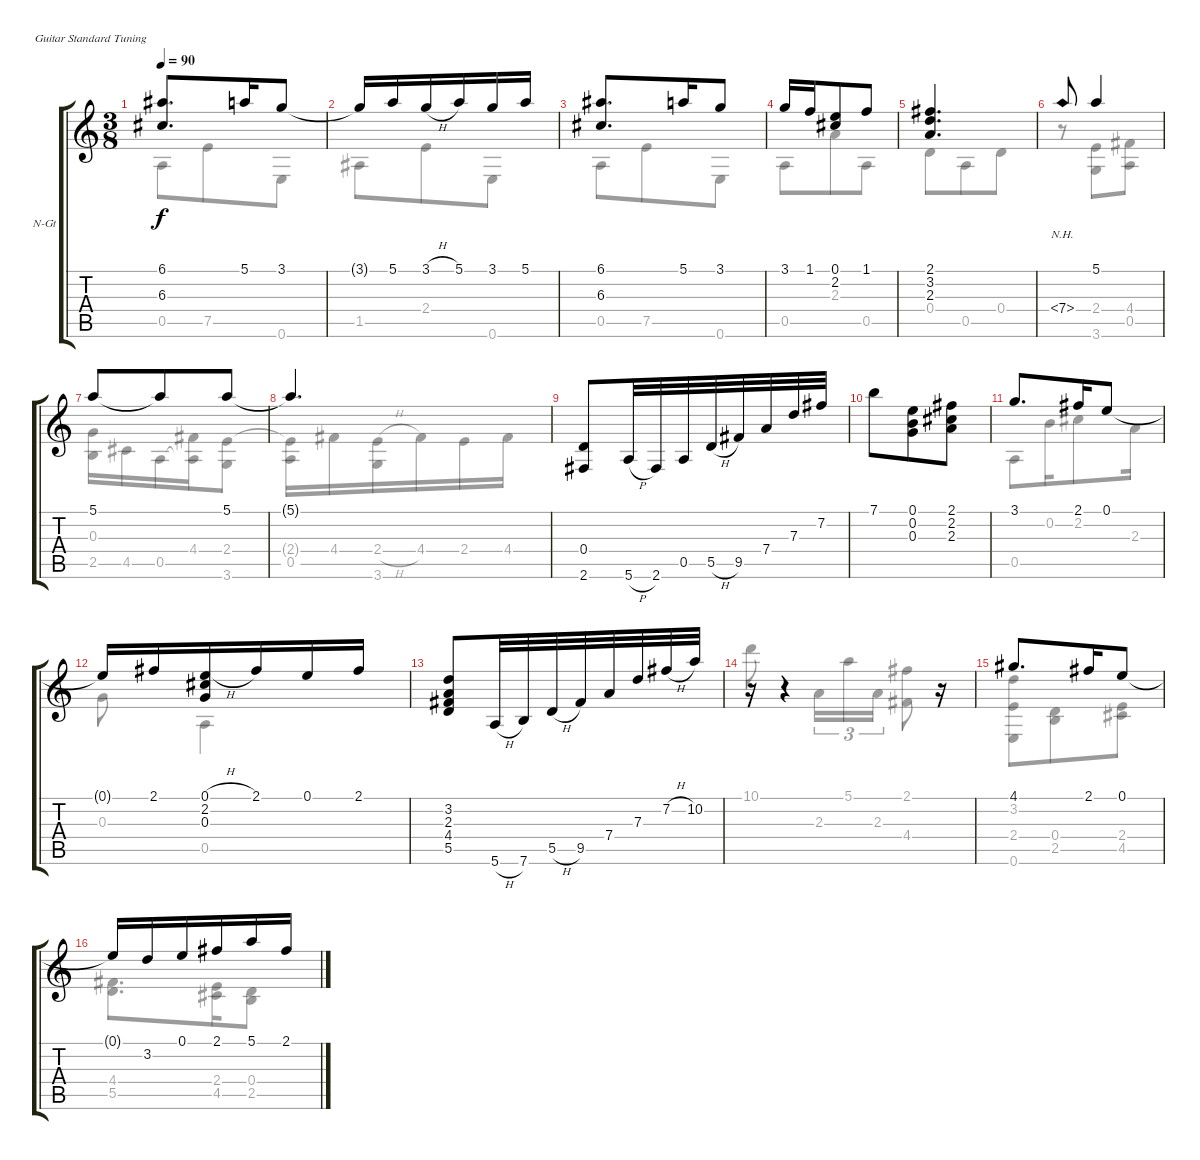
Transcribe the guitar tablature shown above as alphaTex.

\bracketExtendMode groupsimilarinstruments
\firstSystemTrackNameOrientation horizontal
\otherSystemsTrackNameOrientation horizontal
\track ("Spur 1" "N-Gt") {instrument acousticguitarnylon}
\staff {score tabs}
\tuning (E4 B3 G3 D3 A2 E2)
\voice
\ts (3 8)
\tempo 90
\clef g2
\ks c
(6.1 6.3).8{d dy f} 5.1.16 3.1.8 |
3.1{t}.16 5.1.16 3.1{h}.16 5.1.16 3.1.16 5.1.16 |
(6.1 6.3).8{d} 5.1.16 3.1.8 |
3.1.16 1.1.16 (0.1 2.2).8 1.1.8 |
(2.1 3.2 2.3).4{d} |
7.4{nh}.8 5.1.4 |
5.1.8 5.1{t}.8 5.1.8 |
5.1{t}.4{d} |
(0.4 2.6).8 5.6{h}.32 2.6.32 0.5.32 5.5{h}.32 9.5.32 7.4.32 7.3.32 7.2.32 |
7.1.8 (0.1 0.2 0.3).8 (2.1 2.2 2.3).8 |
3.1.8{d} 2.1.16 0.1.8 |
0.1{t}.16 2.1.16 (0.1{h} 2.2 0.3).16 2.1.16 0.1.16 2.1.16 |
(3.2 2.3 4.4 5.5).8 5.6{h}.32 7.6.32 5.5{h}.32 9.5.32 7.4.32 7.3.32 7.2{h}.32 10.2.32 |
r.16 r.4 r.16 |
4.1.8{d} 2.1.16 0.1.8 |
0.1{t}.16 3.2.16 0.1.16 2.1.16 5.1.16 2.1.16
\voice
\clef g2
\ottava regular
\simile none
\ks c
0.5.8{dy f} 7.5.8 0.6.8 |
1.5.8 2.4.8 0.6.8 |
0.5.8 7.5.8 0.6.8 |
0.5.8 2.3.8 0.5.8 |
0.4.8 0.5.8 0.4.8 |
r.8 (2.4 3.6).8 (4.4 0.5).8 |
(0.3 2.5).16 4.5.16 0.5.16 (4.4 0.5{t}).16 (2.4 3.6).8 |
(2.4{t} 0.5).16 4.4.16 (2.4{h} 3.6).16 4.4.16 2.4.16 4.4.16 |
|
|
0.5.8 0.2.16 2.2.8 2.3.16 |
0.3.8 0.5.4 |
|
10.1.8 2.3.16{tu (3 2)} 5.1.16{tu (3 2)} 2.3.16{tu (3 2)} (2.1 4.4).8 |
(3.2 2.4 0.6).8 (0.4 2.5).8 (2.4 4.5).8 |
(4.4 5.5).8{d} (2.4 4.5).16 (0.4 2.5).8
